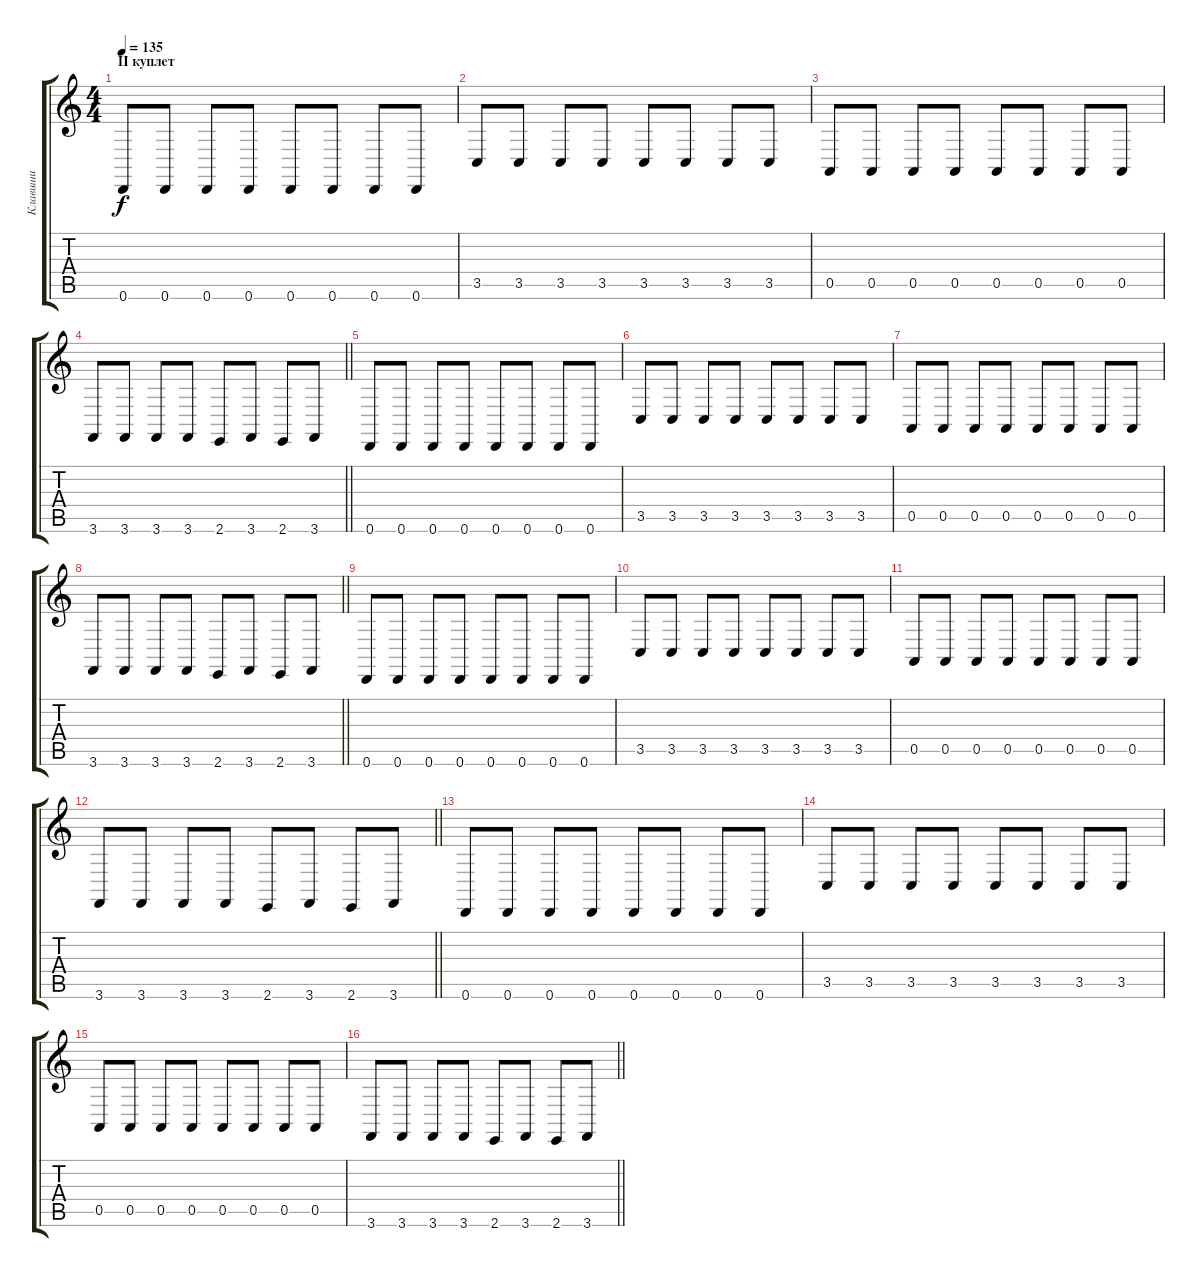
\track ("Клавиши" "Клавиши") {instrument pad4choir}
\staff {score tabs}
\tuning (E4 B3 G3 D3 A2 D2) {hide}
\ts (4 4)
\section ("" "II куплет")
\tempo 135
\clef g2
\ks c
0.6.8{dy f instrument synthbass1} 0.6.8 0.6.8 0.6.8 0.6.8 0.6.8 0.6.8 0.6.8 |
3.5.8 3.5.8 3.5.8 3.5.8 3.5.8 3.5.8 3.5.8 3.5.8 |
0.5.8 0.5.8 0.5.8 0.5.8 0.5.8 0.5.8 0.5.8 0.5.8 |
\barLineRight lightlight
3.6.8 3.6.8 3.6.8 3.6.8 2.6.8 3.6.8 2.6.8 3.6.8 |
0.6.8{instrument synthbass1} 0.6.8 0.6.8 0.6.8 0.6.8 0.6.8 0.6.8 0.6.8 |
3.5.8 3.5.8 3.5.8 3.5.8 3.5.8 3.5.8 3.5.8 3.5.8 |
0.5.8 0.5.8 0.5.8 0.5.8 0.5.8 0.5.8 0.5.8 0.5.8 |
\barLineRight lightlight
3.6.8 3.6.8 3.6.8 3.6.8 2.6.8 3.6.8 2.6.8 3.6.8 |
0.6.8{instrument synthbass1} 0.6.8 0.6.8 0.6.8 0.6.8 0.6.8 0.6.8 0.6.8 |
3.5.8 3.5.8 3.5.8 3.5.8 3.5.8 3.5.8 3.5.8 3.5.8 |
0.5.8 0.5.8 0.5.8 0.5.8 0.5.8 0.5.8 0.5.8 0.5.8 |
\barLineRight lightlight
3.6.8 3.6.8 3.6.8 3.6.8 2.6.8 3.6.8 2.6.8 3.6.8 |
0.6.8{instrument synthbass1} 0.6.8 0.6.8 0.6.8 0.6.8 0.6.8 0.6.8 0.6.8 |
3.5.8 3.5.8 3.5.8 3.5.8 3.5.8 3.5.8 3.5.8 3.5.8 |
0.5.8 0.5.8 0.5.8 0.5.8 0.5.8 0.5.8 0.5.8 0.5.8 |
\barLineRight lightlight
3.6.8 3.6.8 3.6.8 3.6.8 2.6.8 3.6.8 2.6.8 3.6.8
